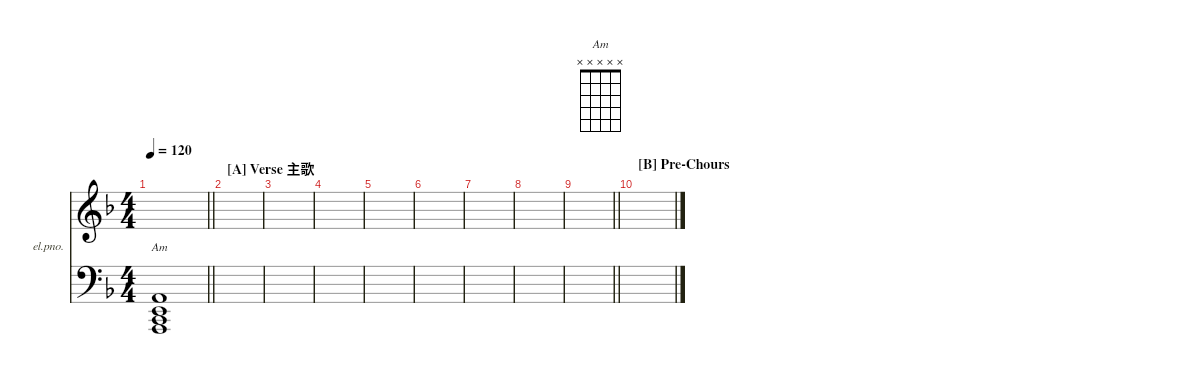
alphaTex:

\defaultSystemsLayout 4
\hideDynamics
\bracketExtendMode nobrackets
\firstSystemTrackNameOrientation horizontal
\track ("Electric Piano" "el.pno.") {instrument electricpiano1}
\staff {score}
\tuning (E4 B3 G3 D3 A2 E2)
\ts (4 4)
\tempo 120
\clef g2
\barLineRight lightlight
\ks dminor
|
\section ("A" "Verse 主歌")
|
|
|
|
|
|
|
\barLineRight lightlight
|
\section ("B" "Pre-Chours")
|
|
|
|
|
|
\staff {score}
\tuning (G2 D2 A1 E1 B0)
\chord ("Am" x x x x x)
\clef f4
\barLineRight lightlight
\ks dminor
(17.4{acc forcenatural} 0.3{acc forcenatural} 17.5{acc forcenatural} -2.2{acc forcenatural}).1{ch "Am" dy mf} |
|
|
|
|
|
|
|
\barLineRight lightlight
|
|
|
|
|
|
|
